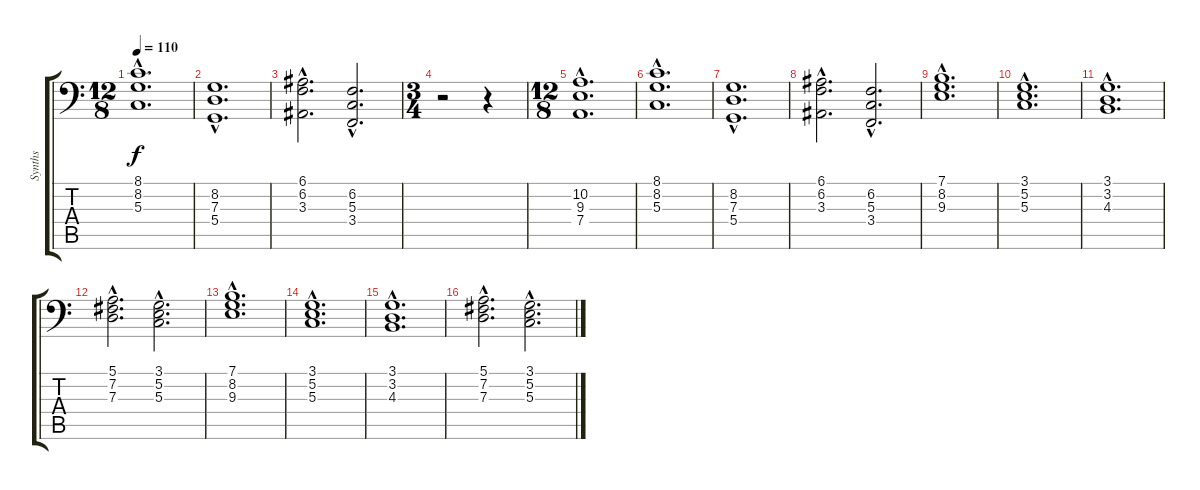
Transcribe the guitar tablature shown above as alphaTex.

\track ("Synths" "Synths") {instrument synthstrings1}
\staff {score tabs}
\tuning (E3 B2 G2 D2 A1 E1) {hide}
\ts (12 8)
\tempo 110
\clef f4
\ks c
(8.1{hac} 8.2{hac} 5.3{hac}).1{d dy f} |
(8.2{hac} 7.3{hac} 5.4{hac}).1{d} |
(6.1{hac} 6.2{hac} 3.3{hac}).2{d} (6.2{hac} 5.3{hac} 3.4{hac}).2{d} |
\ts (3 4)
r.2 r.4 |
\ts (12 8)
(10.2{hac} 9.3{hac} 7.4{hac}).1{d volume 10 instrument synthstrings1} |
(8.1{hac} 8.2{hac} 5.3{hac}).1{d} |
(8.2{hac} 7.3{hac} 5.4{hac}).1{d} |
(6.1{hac} 6.2{hac} 3.3{hac}).2{d} (6.2{hac} 5.3{hac} 3.4{hac}).2{d} |
(7.1{hac} 8.2{hac} 9.3{hac}).1{d volume 10 instrument synthstrings1} |
(3.1{hac} 5.2{hac} 5.3{hac}).1{d} |
(3.1{hac} 3.2{hac} 4.3{hac}).1{d} |
(5.1{hac} 7.2{hac} 7.3{hac}).2{d} (3.1{hac} 5.2{hac} 5.3{hac}).2{d} |
(7.1{hac} 8.2{hac} 9.3{hac}).1{d volume 10 instrument synthstrings1} |
(3.1{hac} 5.2{hac} 5.3{hac}).1{d} |
(3.1{hac} 3.2{hac} 4.3{hac}).1{d} |
(5.1{hac} 7.2{hac} 7.3{hac}).2{d} (3.1{hac} 5.2{hac} 5.3{hac}).2{d}
